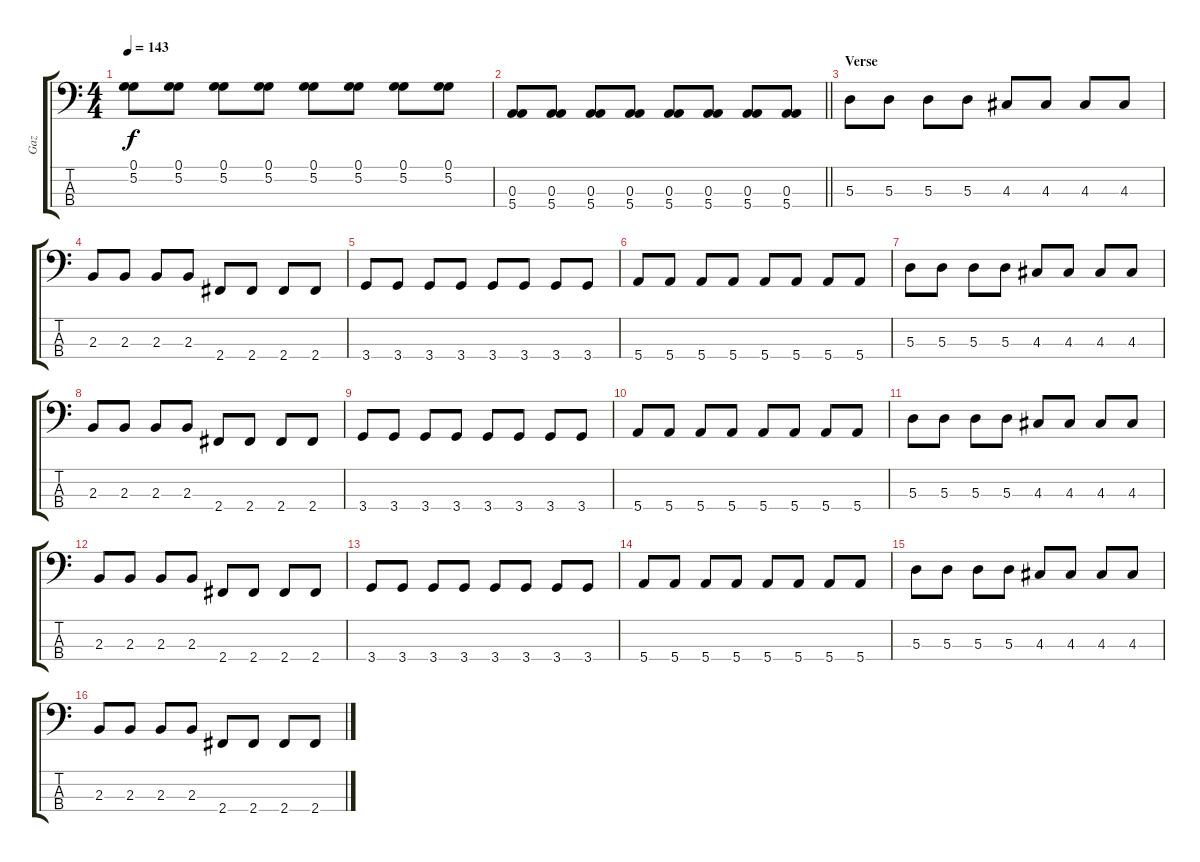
\track ("Gaz" "Gaz") {instrument electricbasspick}
\staff {score tabs}
\tuning (G2 D2 A1 E1) {hide}
\ts (4 4)
\tempo 143
\clef f4
\ks c
(0.1 5.2).8{dy f} (0.1 5.2).8 (0.1 5.2).8 (0.1 5.2).8 (0.1 5.2).8 (0.1 5.2).8 (0.1 5.2).8 (0.1 5.2).8 |
\barLineRight lightlight
(0.3 5.4).8 (0.3 5.4).8 (0.3 5.4).8 (0.3 5.4).8 (0.3 5.4).8 (0.3 5.4).8 (0.3 5.4).8 (0.3 5.4).8 |
\section ("" "Verse")
5.3.8 5.3.8 5.3.8 5.3.8 4.3.8 4.3.8 4.3.8 4.3.8 |
2.3.8 2.3.8 2.3.8 2.3.8 2.4.8 2.4.8 2.4.8 2.4.8 |
3.4.8 3.4.8 3.4.8 3.4.8 3.4.8 3.4.8 3.4.8 3.4.8 |
5.4.8 5.4.8 5.4.8 5.4.8 5.4.8 5.4.8 5.4.8 5.4.8 |
5.3.8 5.3.8 5.3.8 5.3.8 4.3.8 4.3.8 4.3.8 4.3.8 |
2.3.8 2.3.8 2.3.8 2.3.8 2.4.8 2.4.8 2.4.8 2.4.8 |
3.4.8 3.4.8 3.4.8 3.4.8 3.4.8 3.4.8 3.4.8 3.4.8 |
5.4.8 5.4.8 5.4.8 5.4.8 5.4.8 5.4.8 5.4.8 5.4.8 |
5.3.8 5.3.8 5.3.8 5.3.8 4.3.8 4.3.8 4.3.8 4.3.8 |
2.3.8 2.3.8 2.3.8 2.3.8 2.4.8 2.4.8 2.4.8 2.4.8 |
3.4.8 3.4.8 3.4.8 3.4.8 3.4.8 3.4.8 3.4.8 3.4.8 |
5.4.8 5.4.8 5.4.8 5.4.8 5.4.8 5.4.8 5.4.8 5.4.8 |
5.3.8 5.3.8 5.3.8 5.3.8 4.3.8 4.3.8 4.3.8 4.3.8 |
2.3.8 2.3.8 2.3.8 2.3.8 2.4.8 2.4.8 2.4.8 2.4.8
